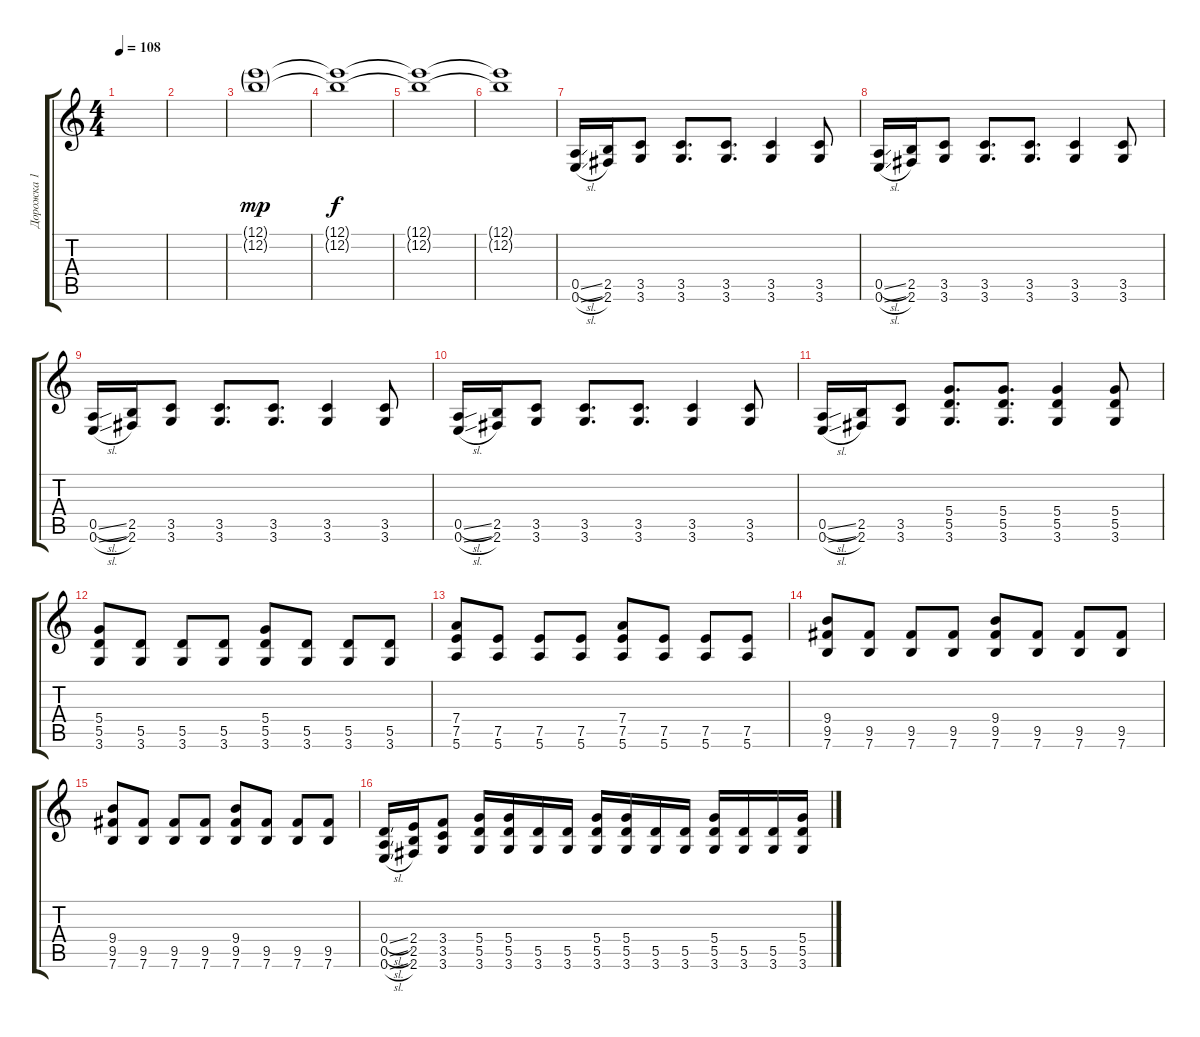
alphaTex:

\track ("Дорожка 1" "Дорожка 1") {instrument overdrivenguitar}
\staff {score tabs}
\tuning (E4 B3 G3 D3 A2 E2) {hide}
\ts (4 4)
\tempo 108
\clef g2
\ks c
|
|
(12.1{g} 12.2{g}).1{dy mp} |
(12.1{t} 12.2{t}).1{dy f} |
(12.1{t} 12.2{t}).1 |
(12.1{t} 12.2{t}).1 |
(0.5{sl} 0.6{sl}).16 (2.5 2.6).16 (3.5 3.6).8 (3.5 3.6).8{d} (3.5 3.6).8{d} (3.5 3.6).4 (3.5 3.6).8 |
(0.5{sl} 0.6{sl}).16 (2.5 2.6).16 (3.5 3.6).8 (3.5 3.6).8{d} (3.5 3.6).8{d} (3.5 3.6).4 (3.5 3.6).8 |
(0.5{sl} 0.6{sl}).16 (2.5 2.6).16 (3.5 3.6).8 (3.5 3.6).8{d} (3.5 3.6).8{d} (3.5 3.6).4 (3.5 3.6).8 |
(0.5{sl} 0.6{sl}).16 (2.5 2.6).16 (3.5 3.6).8 (3.5 3.6).8{d} (3.5 3.6).8{d} (3.5 3.6).4 (3.5 3.6).8 |
(0.5{sl} 0.6{sl}).16 (2.5 2.6).16 (3.5 3.6).8 (5.4 5.5 3.6).8{d} (5.4 5.5 3.6).8{d} (5.4 5.5 3.6).4 (5.4 5.5 3.6).8 |
(5.4 5.5 3.6).8 (5.5 3.6).8 (5.5 3.6).8 (5.5 3.6).8 (5.4 5.5 3.6).8 (5.5 3.6).8 (5.5 3.6).8 (5.5 3.6).8 |
(7.4 7.5 5.6).8 (7.5 5.6).8 (7.5 5.6).8 (7.5 5.6).8 (7.4 7.5 5.6).8 (7.5 5.6).8 (7.5 5.6).8 (7.5 5.6).8 |
(9.4 9.5 7.6).8 (9.5 7.6).8 (9.5 7.6).8 (9.5 7.6).8 (9.4 9.5 7.6).8 (9.5 7.6).8 (9.5 7.6).8 (9.5 7.6).8 |
(9.4 9.5 7.6).8 (9.5 7.6).8 (9.5 7.6).8 (9.5 7.6).8 (9.4 9.5 7.6).8 (9.5 7.6).8 (9.5 7.6).8 (9.5 7.6).8 |
(0.4{sl} 0.5{sl} 0.6{sl}).16 (2.4 2.5 2.6).16 (3.4 3.5 3.6).8 (5.4 5.5 3.6).16 (5.4 5.5 3.6).16 (5.5 3.6).16 (5.5 3.6).16 (5.4 5.5 3.6).16 (5.4 5.5 3.6).16 (5.5 3.6).16 (5.5 3.6).16 (5.4 5.5 3.6).16 (5.5 3.6).16 (5.5 3.6).16 (5.4 5.5 3.6).16
